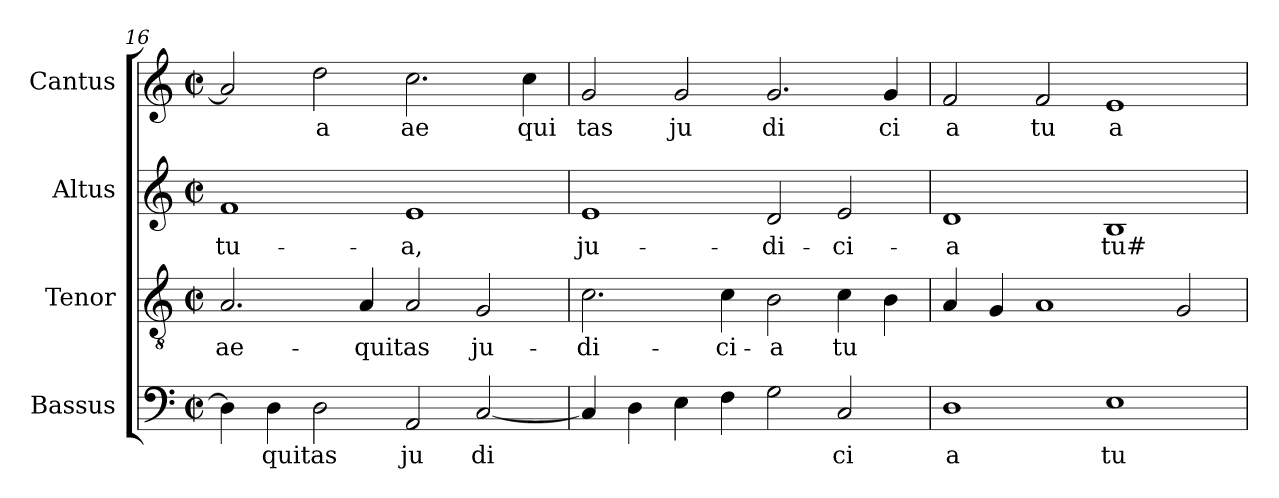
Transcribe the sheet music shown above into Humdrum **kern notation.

**kern	**text	**kern	**text	**kern	**text	**kern	**text
*part4	*part4	*part3	*part3	*part2	*part2	*part1	*part1
*staff4	*staff4	*staff3	*staff3	*staff2	*staff2	*staff1	*staff1
*I"Bassus	*	*I"Tenor	*	*I"Altus	*	*I"Cantus	*
*clefF4	*	*clefGv2	*	*clefG2	*	*clefG2	*
*k[]	*	*k[]	*	*k[]	*	*k[]	*
*C:	*	*C:	*	*C:	*	*C:	*
*M2/2	*	*M2/2	*	*M2/2	*	*M2/2	*
*met(c|)	*	*met(c|)	*	*met(c|)	*	*met(c|)	*
=16	=16	=16	=16	=16	=16	=16	=16
!	!LO:LY:b:cj	!	!LO:LY:b:cj	!	!LO:LY:b:cj	!	!LO:LY:b:cj
4D\]	.	2.A/	ae-	1f	tu-	2a/]	.
!	!LO:LY:b:cj	!	!	!	!	!	!
4D\	quitas	.	.	.	.	.	.
!	!LO:LY:b:cj	!	!	!	!	!	!LO:LY:b:cj
2D\	.	.	.	.	.	2dd\	a
!	!	!	!LO:LY:b:cj	!	!	!	!
.	.	4A/	-quitas	.	.	.	.
!	!LO:LY:b:cj	!	!LO:LY:b:cj	!	!LO:LY:b:cj	!	!LO:LY:b:cj
2AA/	ju	2A/	.	1e	-a,	2.cc\	ae
!	!LO:LY:b:cj	!	!LO:LY:b:cj	!	!	!	!
[<2C/	di	2G/	ju-	.	.	.	.
!	!	!	!	!	!	!	!LO:LY:b:cj
.	.	.	.	.	.	4cc\	qui
=17	=17	=17	=17	=17	=17	=17	=17
!	!LO:LY:b:cj	!	!LO:LY:b:cj	!	!LO:LY:b:cj	!	!LO:LY:b:cj
4C/]	.	2.c\	-di-	1e	ju-	2g/	tas
!	!LO:LY:b:cj	!	!	!	!	!	!
4D\	.	.	.	.	.	.	.
!	!LO:LY:b:cj	!	!	!	!	!	!LO:LY:b:cj
4E\	.	.	.	.	.	2g/	ju
!	!LO:LY:b:cj	!	!LO:LY:b:cj	!	!	!	!
4F\	.	4c\	-ci-	.	.	.	.
!	!LO:LY:b:cj	!	!LO:LY:b:cj	!	!LO:LY:b:cj	!	!LO:LY:b:cj
2G\	.	2B\	-a	2d/	-di-	2.g/	di
!	!LO:LY:b:cj	!	!LO:LY:b:cj	!	!LO:LY:b:cj	!	!
2C/	ci	4c\	tu-	2e/	-ci-	.	.
!	!	!	!LO:LY:b:cj	!	!	!	!LO:LY:b:cj
.	.	4B\	--	.	.	4g/	ci
=18	=18	=18	=18	=18	=18	=18	=18
!	!LO:LY:b:cj	!	!LO:LY:b:cj	!	!LO:LY:b:cj	!	!LO:LY:b:cj
1D	a	4A/	--	1d	-a	2f/	a
!	!	!	!LO:LY:b:cj	!	!	!	!
.	.	4G/	--	.	.	.	.
!	!	!	!LO:LY:b:cj	!	!	!	!LO:LY:b:cj
.	.	1A	--	.	.	2f/	tu
!	!LO:LY:b:cj	!	!	!	!LO:LY:b:cj	!	!LO:LY:b:cj
1E	tu	.	.	1B	tu#-	1e	a
!	!	!	!LO:LY:b:cj	!	!	!	!
.	.	2G/	--	.	.	.	.
=	=	=	=	=	=	=	=
*-	*-	*-	*-	*-	*-	*-	*-
